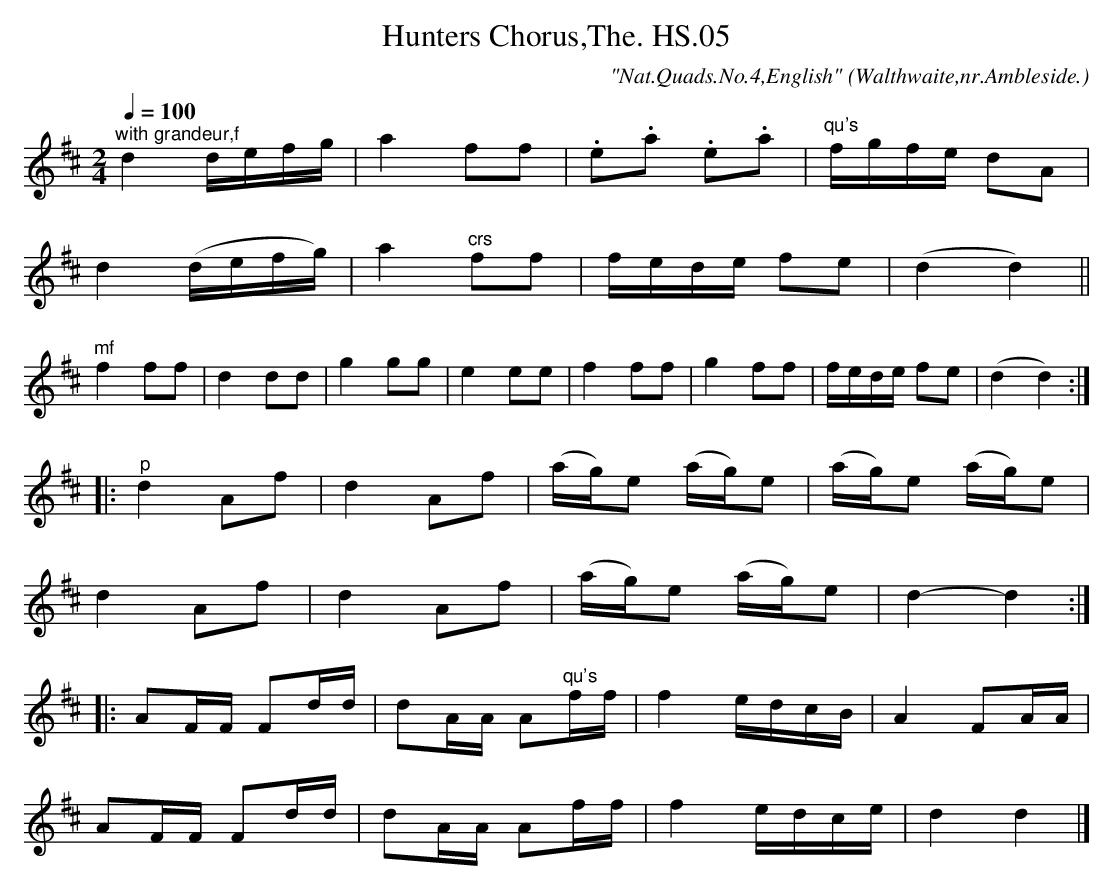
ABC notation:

X:1
T:Hunters Chorus,The. HS.05
C:"Nat.Quads.No.4,English"
L:1/8
M:2/4
O:Walthwaite,nr.Ambleside.
Q:1/4=100
K:D
"^with grandeur,f"d2 d/e/f/g/|a2ff|.e.a .e.a|"^qu's"f/g/f/e/ dA|!
d2(d/e/f/g/)|a2"^crs"ff|f/e/d/e/ fe|(d2d2)||!
"^mf"f2ff|d2dd|g2gg|e2ee|f2ff|g2ff|f/e/d/e/ fe|(d2d2):|!
|:"^p"d2Af|d2Af|(a/g/)e (a/g/)e|(a/g/)e (a/g/)e|!
d2Af|d2Af|(a/g/)e (a/g/)e|d2-d2:|!
|:AF/F/ Fd/d/|dA/A/ A"^qu's"f/f/|f2e/d/c/B/|A2FA/A/|!
AF/F/ Fd/d/|dA/A/ Af/f/|f2 e/d/c/e/|d2d2|]
